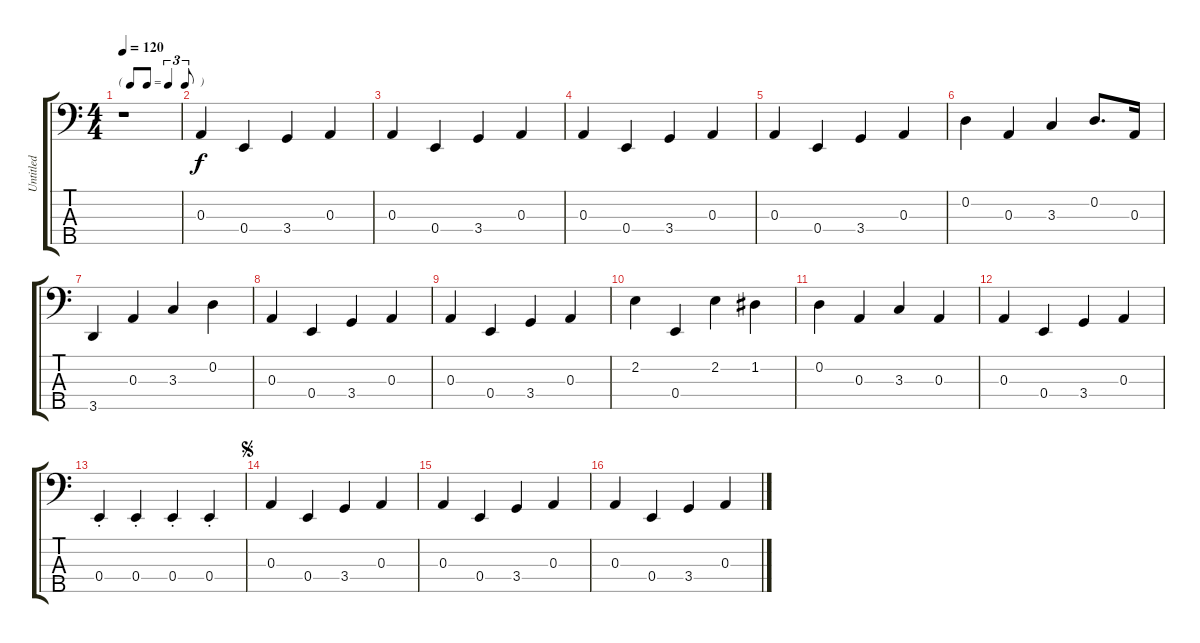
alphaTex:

\track ("Untitled" "Untitled") {instrument electricbassfinger}
\staff {score tabs}
\tuning (G2 D2 A1 E1 B0) {hide}
\ts (4 4)
\tf triplet8th
\tempo 120
\clef f4
\ks c
r.1{dy f instrument electricbassfinger} |
0.3.4 0.4.4 3.4.4 0.3.4 |
0.3.4 0.4.4 3.4.4 0.3.4 |
0.3.4 0.4.4 3.4.4 0.3.4 |
0.3.4 0.4.4 3.4.4 0.3.4 |
0.2.4 0.3.4 3.3.4 0.2.8{d} 0.3.16 |
3.5.4 0.3.4 3.3.4 0.2.4 |
0.3.4 0.4.4 3.4.4 0.3.4 |
0.3.4 0.4.4 3.4.4 0.3.4 |
2.2.4 0.4.4 2.2.4 1.2.4 |
0.2.4 0.3.4 3.3.4 0.3.4 |
0.3.4 0.4.4 3.4.4 0.3.4 |
0.4{st}.4 0.4{st}.4 0.4{st}.4 0.4{st}.4 |
\jump segno
0.3.4 0.4.4 3.4.4 0.3.4 |
0.3.4 0.4.4 3.4.4 0.3.4 |
0.3.4 0.4.4 3.4.4 0.3.4
